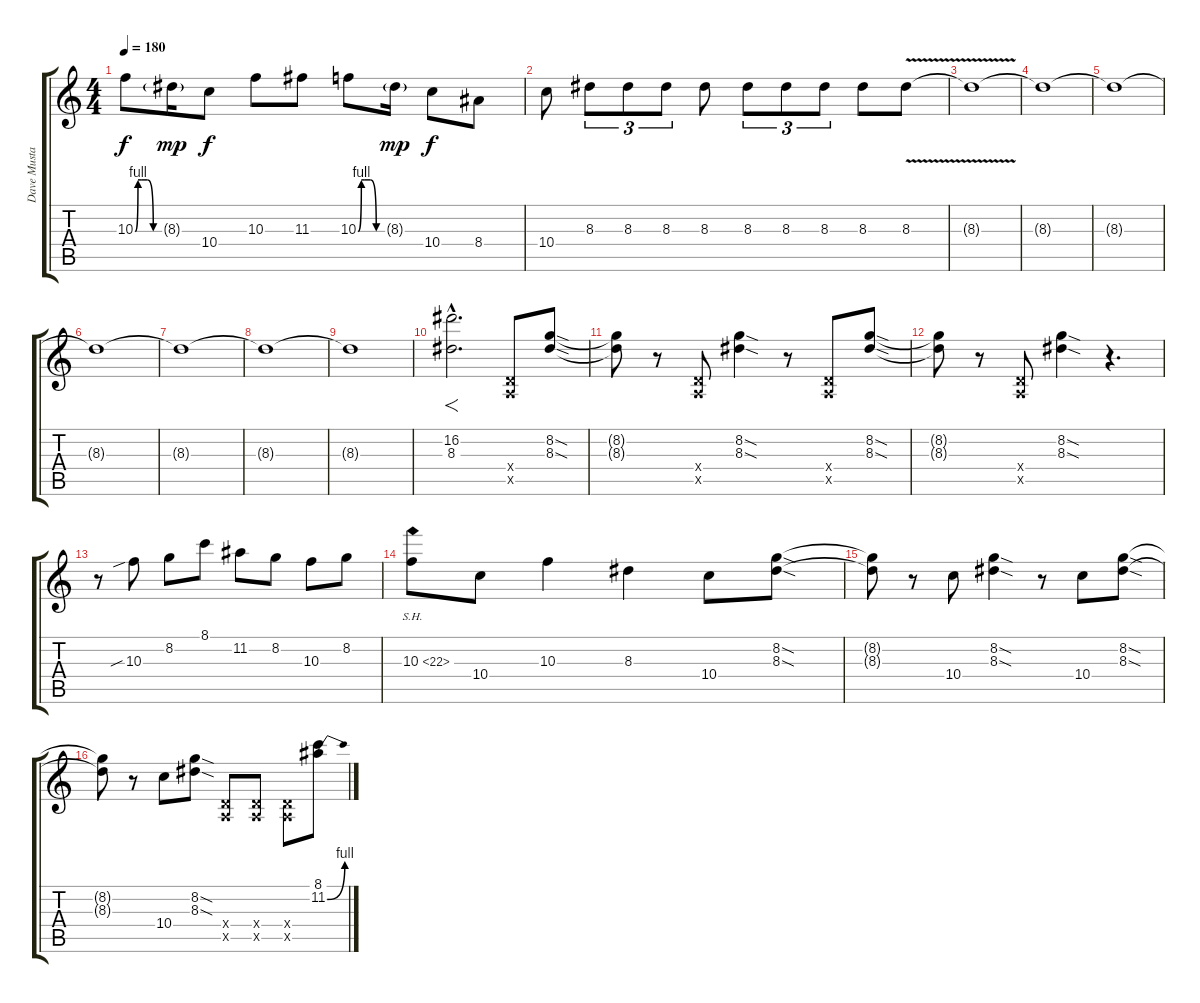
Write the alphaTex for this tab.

\track ("Dave Mustaine" "Dave Musta") {instrument distortionguitar}
\staff {score tabs}
\tuning (E4 B3 G3 D3 A2 E2) {hide}
\ts (4 4)
\tempo 180
\clef g2
\ks c
10.3{be (custom 0 0 7 4 15 4 30 4 45 0 60 0)}.8{dy f} 8.3{g}.16{dy mp} 10.4.8{dy f} 10.3.8 11.3.8 10.3{be (custom 0 0 8 4 15 4 30 4 45 0 60 0)}.8 8.3{g}.16{dy mp} 10.4.8{dy f} 8.4.8 |
10.4.8 8.3.8{tu (3 2)} 8.3.8{tu (3 2)} 8.3.8{tu (3 2)} 8.3.8 8.3.8{tu (3 2)} 8.3.8{tu (3 2)} 8.3.8{tu (3 2)} 8.3.8 8.3{v}.8 |
8.3{t}.1 |
8.3{t}.1 |
8.3{t}.1 |
8.3{t}.1 |
8.3{t}.1 |
8.3{t}.1 |
8.3{t}.1 |
(16.2{hac} 8.3{hac}).2{f d} (0.4{x} 0.5{x}).8 (8.2{sod} 8.3{sod}).8 |
(8.2{t} 8.3{t}).8 r.8 (0.4{x} 0.5{x}).8{volume 10} (8.2{sod} 8.3{sod}).4 r.8 (0.4{x} 0.5{x}).8{volume 6} (8.2{sod} 8.3{sod}).8 |
(8.2{t} 8.3{t}).8 r.8 (0.4{x} 0.5{x}).8{volume 2} (8.2{sod} 8.3{sod}).4 r.4{d} |
r.8 10.3{sib}.8{volume 16} 8.2.8 8.1.8 11.2.8 8.2.8 10.3.8 8.2.8 |
10.3{sh 12}.8 10.4.8{instrument distortionguitar} 10.3.4 8.3.4 10.4.8 (8.2{sod} 8.3{sod}).8 |
(8.2{t} 8.3{t}).8 r.8 10.4.8{volume 10} (8.2{sod} 8.3{sod}).4 r.8 10.4.8{volume 6} (8.2{sod} 8.3{sod}).8 |
(8.2{t} 8.3{t}).8 r.8 10.4.8{volume 2} (8.2{sod} 8.3{sod}).8 (0.4{x} 0.5{x}).8{volume 13} (0.4{x} 0.5{x}).8 (0.4{x} 0.5{x}).8 (8.1 11.2{be (bend 0 0 60 4)}).8
